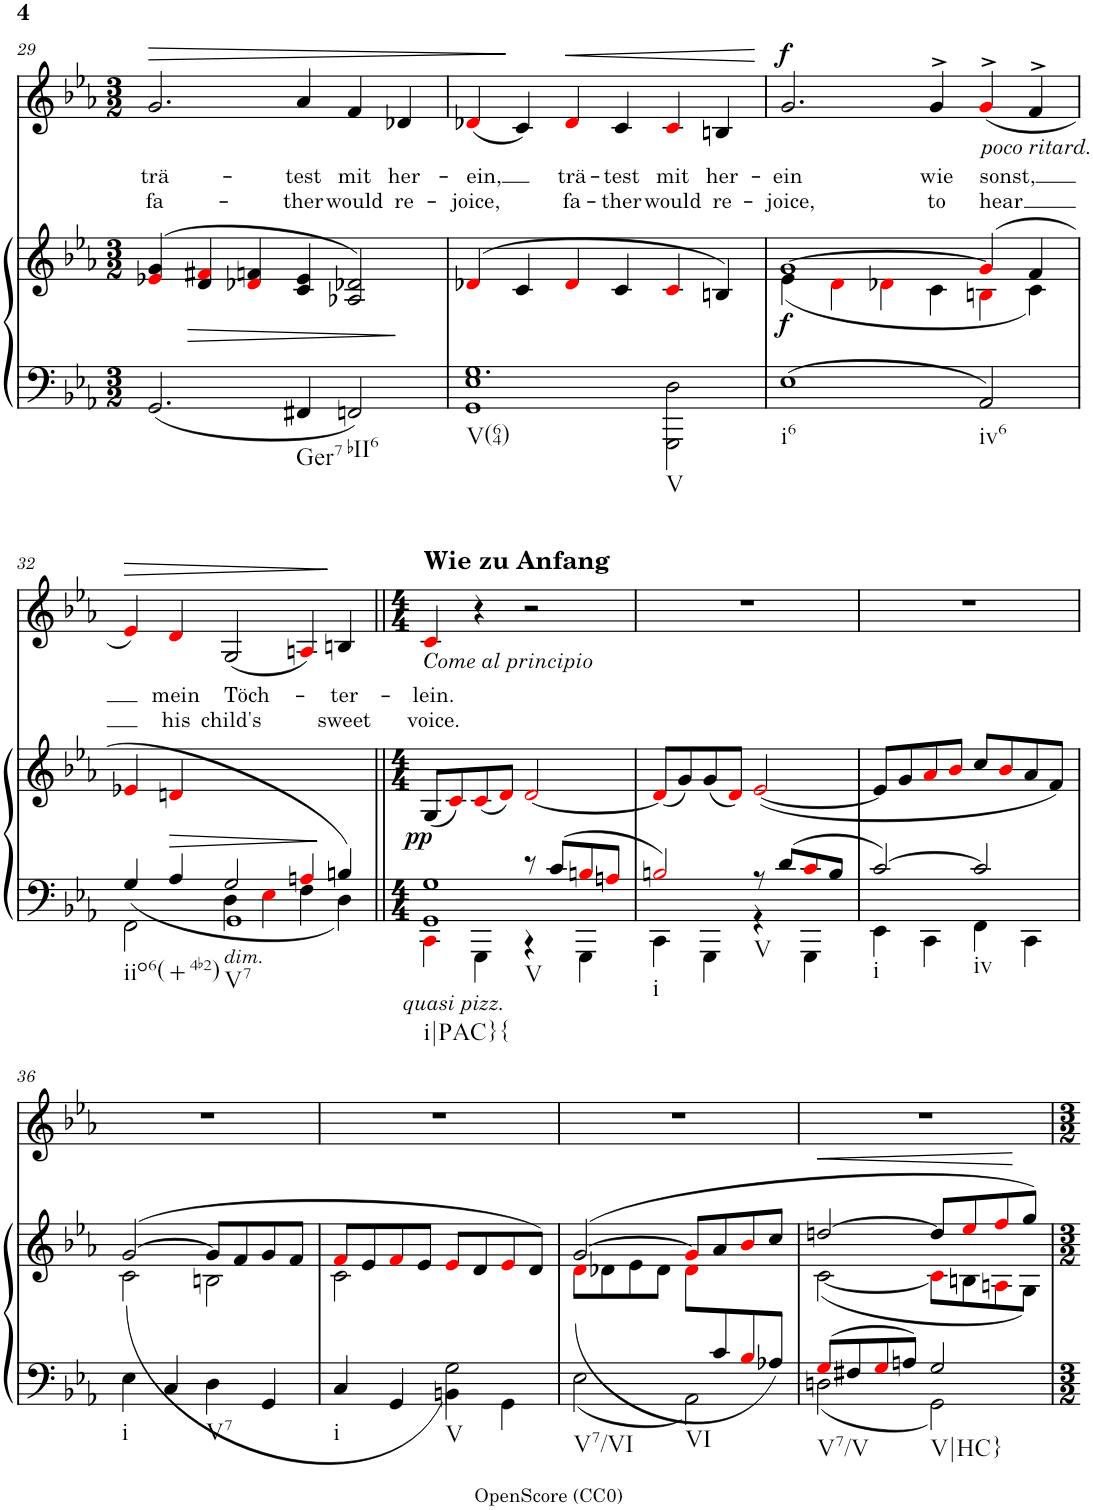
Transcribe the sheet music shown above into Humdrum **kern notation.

**kern	**kern	**dynam	**kern	**text	**text	**dynam
*part2	*part2	*part2	*part1	*part1	*part1	*part1
*staff3	*staff2	*staff2/3	*staff1	*staff1	*staff1	*staff1
*I"Piano	*	*	*I"Voice	*	*	*
*I'Pno	*	*	*	*	*	*
!!LO:PB:g=z
*clefF4	*clefG2	*	*clefG2	*	*	*
*k[b-e-a-]	*k[b-e-a-]	*	*k[b-e-a-]	*	*	*
*M3/2	*M3/2	*	*M3/2	*	*	*
=29	=29	=29	=29	=29	=29	=29
!	!	!	!	!LO:LY:b	!LO:LY:b	!LO:HP:b
2.GG/	(>4e-Xi/ 4g/	.	2.g/	trä-	fa-	>
!	!	!LO:HP:b	!	!	!	!
.	4d/ 4f#Xi/	>	.	.	.	.
.	4d-Xi/ 4fn/	.	.	.	.	.
!LO:TX:b:t=Ger7	!	!	!	!	!	!
!	!	!	!	!LO:LY:b	!LO:LY:b	!
4FF#X/	4c/ 4e-/	.	4a-/	-test	-ther	.
!LO:TX:b:t=bII6	!	!	!	!	!	!
!	!	!	!	!LO:LY:b	!LO:LY:b	!
2FFn/	2A-X/ 2d-X/)	.	4f/	mit	would	.
!	!	!	!	!LO:LY:b	!LO:LY:b	!
.	.	.	4d-X/	her-	re-	.
.	.	]	.	.	.	.
=30	=30	=30	=30	=30	=30	=30
*^	*	*	*	*	*	*
!LO:TX:b:t=V(64)	!	!	!	!	!	!	!
!	!	!	!	!	!LO:LY:b	!LO:LY:b	!
1GG 1E-	1.G	(>4d-Xi/	.	(4d-Xi/	-ein,	-joice,	.
.	.	4c/	.	4c/)	.	.	]
!	!	!	!	!	!LO:LY:b	!LO:LY:b	!LO:HP:b
.	.	4d-i/	.	4d-i/	trä-	fa-	<
!	!	!	!	!	!LO:LY:b	!LO:LY:b	!
.	.	4c/	.	4c/	-test	-ther	.
!LO:TX:b:t=V	!	!	!	!	!	!	!
!	!	!	!	!	!LO:LY:b	!LO:LY:b	!
2GGG\ 2D\	.	4ci/	.	4ci/	mit	would	.
!	!	!	!	!	!LO:LY:b	!LO:LY:b	!
.	.	4Bn/)	.	4Bn/	her-	re-	.
*v	*v	*	*	*	*	*	*
.	.	.	.	.	.	[
=31	=31	=31	=31	=31	=31	=31
*	*^	*	*	*	*	*
!LO:TX:b:t=i6	!	!	!	!	!	!	!
!	!	!	!LO:DY:a=2	!	!LO:LY:b	!LO:LY:b	!LO:DY:a
1E-	[>1g	(4e-\	f	2.g/	-ein	-joice,	f
.	.	4di\	.	.	.	.	.
.	.	4d-Xi\	.	.	.	.	.
!	!	!	!	!	!LO:LY:b	!LO:LY:b	!
.	.	4c\	.	4g^>/	wie	to	.
!	!	!	!	!LO:TX:b:i:t=poco ritard.	!	!	!
!LO:TX:b:t=iv6	!	!	!	!	!	!	!
!	!	!	!	!	!LO:LY:b	!LO:LY:b	!
2AA-/	(4gi/]	4Bni\	.	(4g^>i/	sonst,	hear	.
.	4f/	4c\)	.	4f^>/	.	.	.
!!LO:LB:g=z
=32	=32	=32	=32	=32	=32	=32	=32
*^	*	*	*	*	*	*	*
*	*^	*	*	*	*	*	*	*
!LO:TX:b:t=iio6(+4b2)	!	!	!	!	!	!	!	!	!
!	!	!	!	!	!	!	!	!	!LO:HP:b
*	*	*	*v	*v	*	*	*	*	*
2ryy	4G/	2FF\	4e-Xi/	.	4e-i/)	.	.	>
!	!	!	!	!LO:HP:b	!	!LO:LY:b	!LO:LY:b	!
.	4A-/	.	4dni/	>	4di/	mein	his	.
!LO:TX:b:i:t=dim.	!	!	!	!	!	!	!	!
!LO:TX:b:t=V7	!	!	!	!	!	!	!	!
!	!	!	!	!	!	!LO:LY:b	!LO:LY:b	!
2G/	4D\	1GG	1ryy	.	(<2G/	Töch-	child's	.
.	4E-i\	.	.	.	.	.	.	.
4Ani/	4F\	.	.	.	4Ani/)	.	.	.
!	!	!	!	!	!	!LO:LY:b	!LO:LY:b	!
4Bn/)	4D\	.	.	]	4Bn/	-ter-	sweet	]
=33||	=33||	=33||	=33||	=33||	=33||	=33||	=33||	=33||
*M4/4	*	*	*M4/4	*	*M4/4	*	*	*
!	!	!	!	!	!LO:TX:a:B:t=Wie zu Anfang	!	!	!
!	!	!	!	!	!LO:TX:b:i:t=Come al principio	!	!	!
!LO:TX:b:i:t=quasi pizz.	!	!	!	!	!	!	!	!
!LO:TX:b:t=V	!	!	!	!	!	!	!	!
!	!	!	!	!LO:DY:a=2	!	!LO:LY:b	!LO:LY:b	!
2ryy	1GG 1G	4CC'i\	(8G/L	pp	4ci/	-lein.	voice.	.
.	.	.	8ci/)	.	.	.	.	.
.	.	4GGG'\	(8ci/	.	4r	.	.	.
.	.	.	8di/J)	.	.	.	.	.
!LO:TX:b:t=i|PAC}{	!	!	!	!	!	!	!	!
8r	.	4r	[2di/	.	2r	.	.	.
8c/L	.	.	.	.	.	.	.	.
8Bni/	.	4GGG'\	.	.	.	.	.	.
8Ani/J	.	.	.	.	.	.	.	.
*	*v	*v	*	*	*	*	*	*
=34	=34	=34	=34	=34	=34	=34	=34
!LO:TX:b:t=i	!	!	!	!	!	!	!
2Bni/	4CC'\	(8di/L]	.	1r	.	.	.
.	.	8g/)	.	.	.	.	.
.	4GGG'\	(8g/	.	.	.	.	.
.	.	8di/J)	.	.	.	.	.
!LO:TX:b:t=V	!	!	!	!	!	!	!
8r	4r	(<[2e-i/	.	.	.	.	.
8d/L	.	.	.	.	.	.	.
8ci/	4GGG'\	.	.	.	.	.	.
8B/J	.	.	.	.	.	.	.
=35	=35	=35	=35	=35	=35	=35	=35
!LO:TX:b:t=i	!	!	!	!	!	!	!
[2c/	4EE-\	8e-/L]	.	1r	.	.	.
.	.	8g/	.	.	.	.	.
.	4CC\	8a-i/	.	.	.	.	.
.	.	8b-i/J	.	.	.	.	.
!LO:TX:b:t=iv	!	!	!	!	!	!	!
2c/]	4FF\	8cc/L	.	.	.	.	.
.	.	8b-i/	.	.	.	.	.
.	4CC\	8a-/	.	.	.	.	.
.	.	8f/J)	.	.	.	.	.
*v	*v	*	*	*	*	*	*
!!LO:LB:g=z
=36	=36	=36	=36	=36	=36	=36
*	*^	*	*	*	*	*
!LO:TX:b:t=i	!	!	!	!	!	!	!
4E-\	([2g/	(2c\	.	1r	.	.	.
4C/	.	.	.	.	.	.	.
!LO:TX:b:t=V7	!	!	!	!	!	!	!
4D\	8g/L]	2Bn\	.	.	.	.	.
.	8f/	.	.	.	.	.	.
4GG/	8g/	.	.	.	.	.	.
.	8f/J	.	.	.	.	.	.
=37	=37	=37	=37	=37	=37	=37	=37
*^	*	*	*	*	*	*	*
!LO:TX:b:t=i	!	!	!	!	!	!	!	!
2ryy	4C/	8fi/L	2c\	.	1r	.	.	.
.	.	8e-/	.	.	.	.	.	.
.	4GG/	8fi/	.	.	.	.	.	.
.	.	8e-/J	.	.	.	.	.	.
!LO:TX:b:t=V	!	!	!	!	!	!	!	!
2G\)	4BBn\	8e-i/L	2ryy	.	.	.	.	.
.	.	8d/	.	.	.	.	.	.
.	4GG\	8e-i/	.	.	.	.	.	.
.	.	8d/J)	.	.	.	.	.	.
=38	=38	=38	=38	=38	=38	=38	=38	=38
!LO:TX:b:t=V7/VI	!	!	!	!	!	!	!	!
8ryy	2E-\	([>2g/	(<8di\L	.	1r	.	.	.
.	.	.	8d-X\	.	.	.	.	.
.	.	.	8e-\	.	.	.	.	.
.	.	.	8d-\J	.	.	.	.	.
!	!LO:TX:b:t=VI	!	!	!	!	!	!	!
.	2AA-\	8gi/L]	8d-i\L	.	.	.	.	.
8c/	.	8a-/	4.ryy	.	.	.	.	.
8B-i/	.	8b-i/	.	.	.	.	.	.
8A-X/J)	.	8cc/J	.	.	.	.	.	.
=39	=39	=39	=39	=39	=39	=39	=39	=39
!LO:TX:b:t=V7/V	!	!	!	!	!	!	!	!
!	!	!	!	!LO:HP:b	!	!	!	!
8Gi/L	2Dn\	[2ddn/	([2c\	<	1r	.	.	.
8F#X/	.	.	.	.	.	.	.	.
8Gi/	.	.	.	.	.	.	.	.
8An/J	.	.	.	.	.	.	.	.
!LO:TX:b:t=V|HC}	!	!	!	!	!	!	!	!
2G/	2GG\	8dd/L]	8ci\L]	.	.	.	.	.
.	.	8ee-i/	8Bn\	.	.	.	.	.
.	.	8ffi/	8Ani\	.	.	.	.	.
.	.	8gg/J)	8G\J)	[	.	.	.	.
*v	*v	*	*	*	*	*	*	*
*	*v	*v	*	*	*	*	*
=	=	=	=	=	=	=
*-	*-	*-	*-	*-	*-	*-
